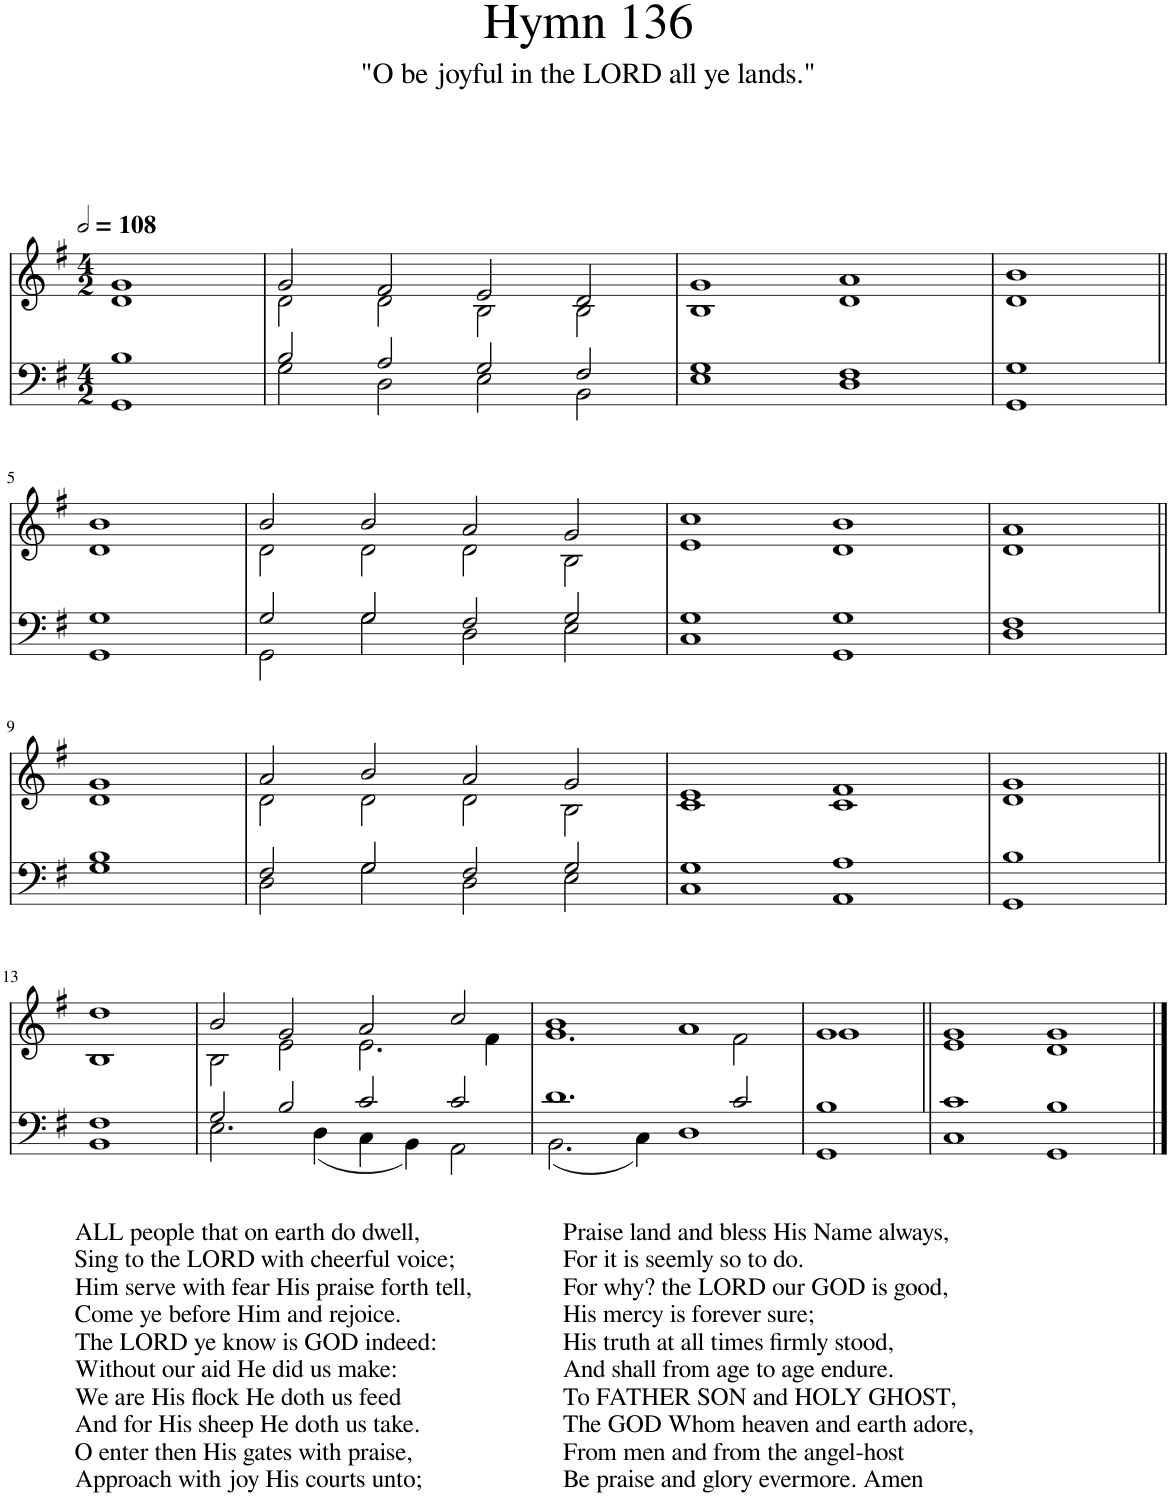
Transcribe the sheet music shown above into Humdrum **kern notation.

**kern	**kern
*part1	*part1
*staff2	*staff1
*I"Organ	*
*I'Org.	*
*clefF4	*clefG2
*k[f#]	*k[f#]
*M4/2	*M4/2
*MM216	*MM216
=1	=1
*^	*^
1B	1GG	1g	1d
=2	=2	=2	=2
2B/	2G\	2g/	2d\
2A/	2D\	2f#/	2d\
2G/	2E\	2e/	2B\
2F#/	2BB\	2d/	2B\
=3	=3	=3	=3
1G	1E	1g	1B
1F#	1D	1a	1d
=4	=4	=4	=4
1G	1GG	1b	1d
!!LO:LB:g=z	!!
=5||	=5||	=5||	=5||
1G	1GG	1b	1d
=6	=6	=6	=6
2G/	2GG\	2b/	2d\
2G/	2G\	2b/	2d\
2F#/	2D\	2a/	2d\
2G/	2E\	2g/	2B\
=7	=7	=7	=7
1G	1C	1cc	1e
1G	1GG	1b	1d
=8	=8	=8	=8
1F#	1D	1a	1d
!!LO:LB:g=z	!!
=9||	=9||	=9||	=9||
1B	1G	1g	1d
=10	=10	=10	=10
2F#/	2D\	2a/	2d\
2G/	2G\	2b/	2d\
2F#/	2D\	2a/	2d\
2G/	2E\	2g/	2B\
=11	=11	=11	=11
1G	1C	1e	1c
1A	1AA	1f#	1c
=12	=12	=12	=12
1B	1GG	1g	1d
!!LO:LB:g=z	!!
=13||	=13||	=13||	=13||
1F#	1BB	1dd	1B
=14	=14	=14	=14
2G/	2.E\	2b/	2B\
2B/	.	2g/	2e\
.	4D\	.	.
2c/	4C\	2a/	2.e\
.	4BB\	.	.
2c/	2AA\	2cc/	.
.	.	.	4f#\
=15	=15	=15	=15
1.d	2.BB\	1b	1.g
.	4C\	.	.
.	1D	1a	.
2c/	.	.	2f#\
=16	=16	=16	=16
1B	1GG	1g	1g
=17||	=17||	=17||	=17||
1c	1C	1g	1e
1B	1GG	1g	1d
*v	*v	*	*
*	*v	*v
==	==
*-	*-
